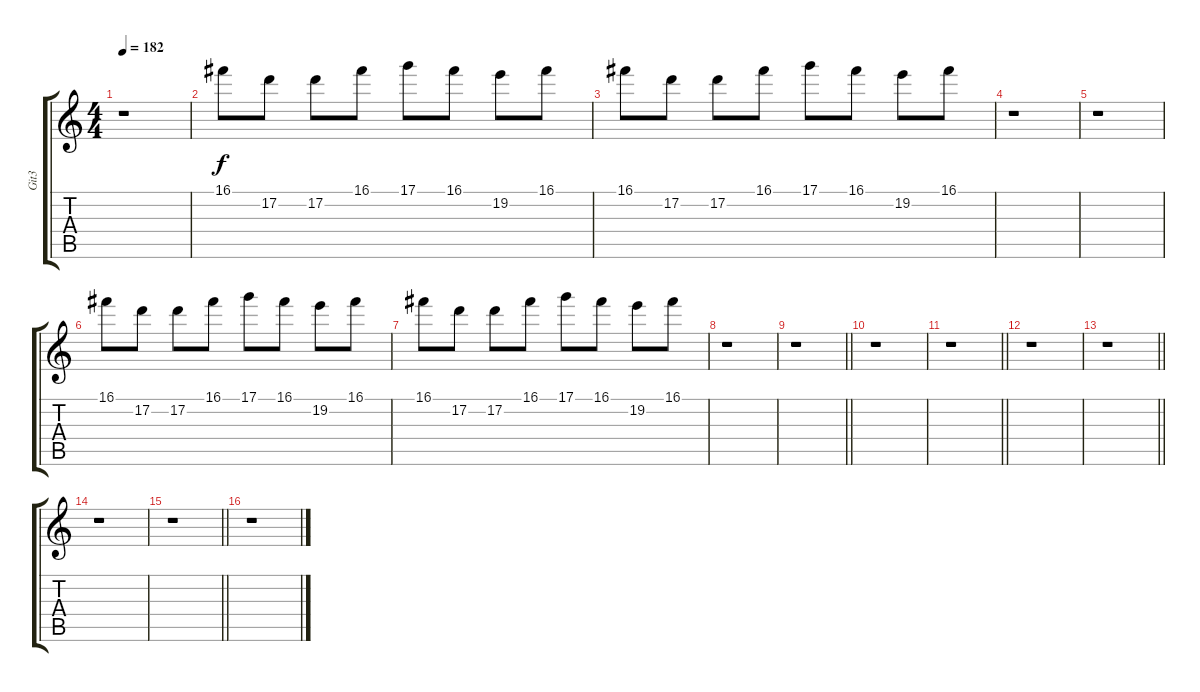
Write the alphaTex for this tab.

\track ("Git3" "Git3") {instrument overdrivenguitar}
\staff {score tabs}
\tuning (D4 A3 F3 C3 G2 D2) {hide}
\ts (4 4)
\tempo 182
\clef g2
\ks c
r.1{dy f} |
16.1.8 17.2.8 17.2.8 16.1.8 17.1.8 16.1.8 19.2.8 16.1.8 |
16.1.8 17.2.8 17.2.8 16.1.8 17.1.8 16.1.8 19.2.8 16.1.8 |
r.1 |
r.1 |
16.1.8 17.2.8 17.2.8 16.1.8 17.1.8 16.1.8 19.2.8 16.1.8 |
16.1.8 17.2.8 17.2.8 16.1.8 17.1.8 16.1.8 19.2.8 16.1.8 |
r.1 |
\barLineRight lightlight
r.1 |
r.1 |
\barLineRight lightlight
r.1 |
r.1 |
\barLineRight lightlight
r.1 |
r.1 |
\barLineRight lightlight
r.1 |
r.1
